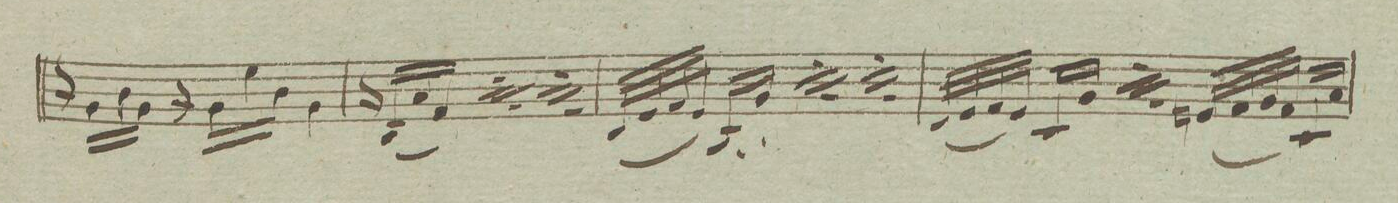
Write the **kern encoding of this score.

**kern	**dynam
*I"Violino. 2do	*
*clefG2	*
*k[b-e-a-]	*
*M3/4	*
16r	.
16g\LL	.
16b-\	.
16g\JJ	.
16r	.
16g\LL	.
16ee-\	.
16b-\JJ	.
4g\	.
=57	=57
16r	.
(16B-/LL	.
16a-/	.
16f/JJ)	.
*rep	*
16r	.
(16B-/LL	.
16a-/	.
16f/JJ)	.
*Xrep	*
*rep	*
16r	.
(16B-/LL	.
16a-/	.
16f/JJ)	.
*Xrep	*
=58	=58
(32d/LLL	.
32e-/	.
32f/	.
32e-/JJJ)	.
16B-'/LL	.
16g'/JJ	.
*rep	*
(32d/LLL	.
32e-/	.
32f/	.
32e-/JJJ)	.
16B-'/LL	.
16g'/JJ	.
*Xrep	*
*rep	*
(32d/LLL	.
32e-/	.
32f/	.
32e-/JJJ)	.
16B-'/LL	.
16g'/JJ	.
*Xrep	*
=59	=59
(32d/LLL	.
32e-/	.
32f/	.
32e-/JJJ)	.
16c/LL	.
16g/JJ	.
*rep	*
(32d/LLL	.
32e-/	.
32f/	.
32e-/JJJ)	.
16c/LL	.
16g/JJ	.
*Xrep	*
(32en/LLL	.
32f/	.
32g/	.
32f/JJJ)	.
16c/LL	.
16a-/JJ	.
=60	=60
*-	*-
